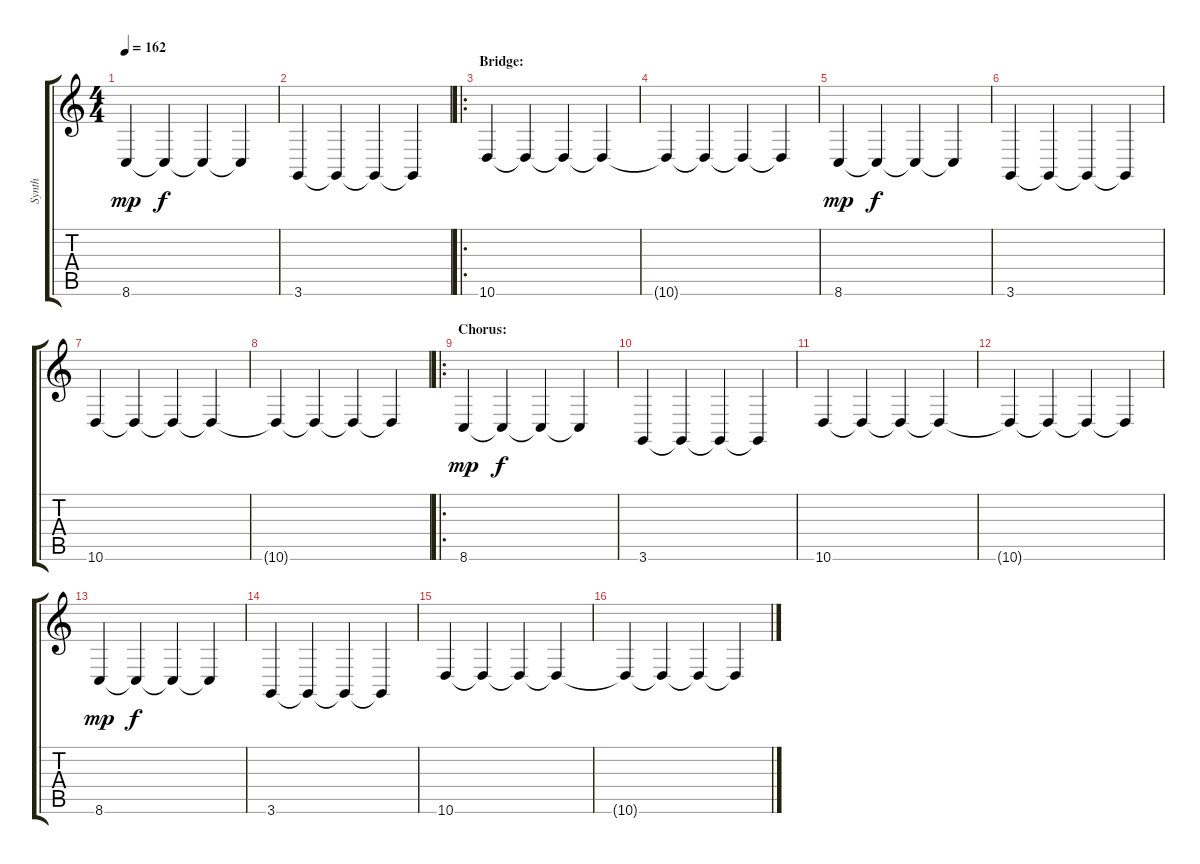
\track ("Synth" "Synth") {instrument seashore}
\staff {score tabs}
\tuning (E4 B3 G3 D3 A2 E2) {hide}
\ts (4 4)
\tempo 162
\clef g2
\ks c
8.6.4{dy mp} 8.6{t}.4{dy f} 8.6{t}.4 8.6{t}.4 |
3.6.4 3.6{t}.4 3.6{t}.4 3.6{t}.4 |
\ro
\section ("" "Bridge:")
10.6.4 10.6{t}.4 10.6{t}.4 10.6{t}.4 |
10.6{t}.4 10.6{t}.4 10.6{t}.4 10.6{t}.4 |
8.6.4{dy mp} 8.6{t}.4{dy f} 8.6{t}.4 8.6{t}.4 |
3.6.4 3.6{t}.4 3.6{t}.4 3.6{t}.4 |
10.6.4 10.6{t}.4 10.6{t}.4 10.6{t}.4 |
10.6{t}.4 10.6{t}.4 10.6{t}.4 10.6{t}.4 |
\ro
\section ("" "Chorus:")
8.6.4{dy mp} 8.6{t}.4{dy f} 8.6{t}.4 8.6{t}.4 |
3.6.4 3.6{t}.4 3.6{t}.4 3.6{t}.4 |
10.6.4 10.6{t}.4 10.6{t}.4 10.6{t}.4 |
10.6{t}.4 10.6{t}.4 10.6{t}.4 10.6{t}.4 |
8.6.4{dy mp} 8.6{t}.4{dy f} 8.6{t}.4 8.6{t}.4 |
3.6.4 3.6{t}.4 3.6{t}.4 3.6{t}.4 |
10.6.4 10.6{t}.4 10.6{t}.4 10.6{t}.4 |
10.6{t}.4 10.6{t}.4 10.6{t}.4 10.6{t}.4
